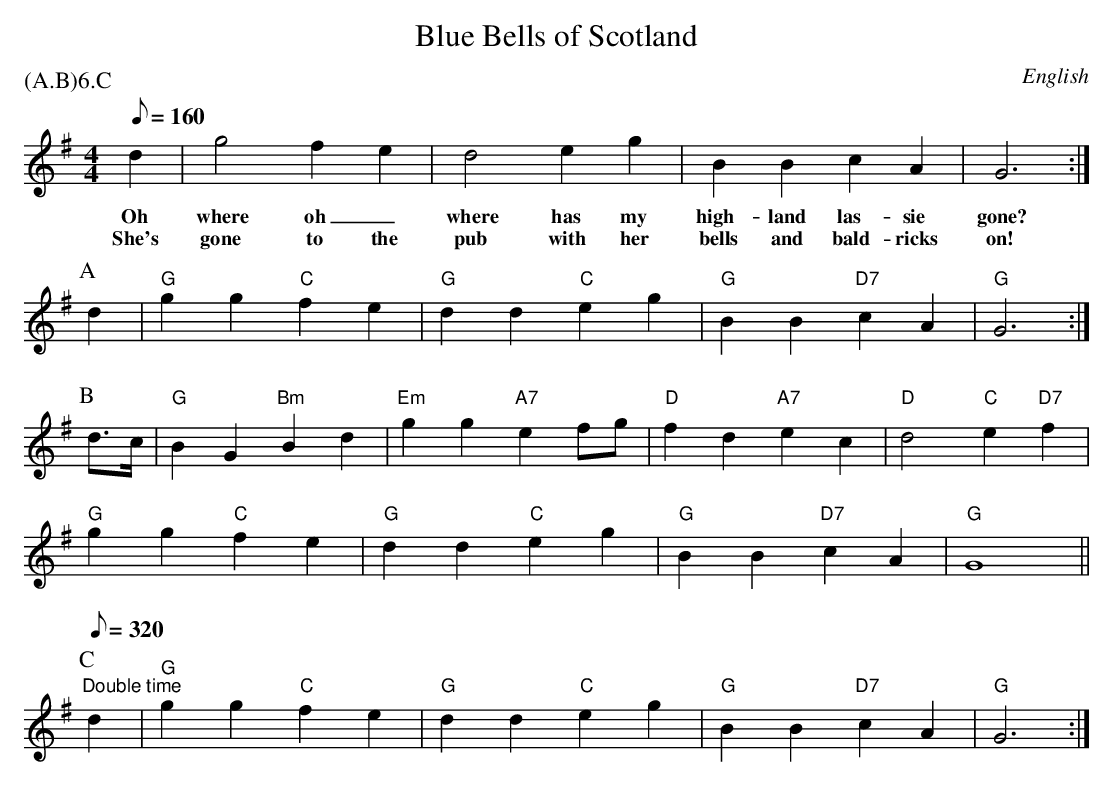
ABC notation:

X:1
T:Blue Bells of Scotland
M:4/4
L:1/8
O:English
P:(A.B)6.C
K:G
Q: 160
d2 | g4    f2  e2   | d4    e2  g2  | B2   B2   c2  A2  | G6 :|
w: Oh   where oh_     where has my   high-land las-sie   gone?
w: She's gone to the  pub with her bells   and  bald-ricks on!
P:A
d2 | "G" g2 g2 "C" f2  e2 | "G" d2 d2 "C" e2 g2 |\
     "G" B2  B2 "D7" c2 A2 | "G" G6 :|
P:B
d>c |\
"G" B2 G2  "Bm" B2 d2 | "Em" g2 g2 "A7" e2 fg  |\
"D" f2 d2 "A7" e2 c2 | "D" d4 "C" e2 "D7" f2 |
"G" g2 g2 "C" f2 e2 | "G" d2 d2 "C"e2 g2 | "G" B2 B2 "D7" c2 A2  | "G" G8 ||
P:C
Q:320
"^Double time" d2 | "G" g2 g2 "C" f2  e2 | "G" d2 d2 "C" e2 g2  |\
     "G" B2  B2 "D7" c2 A2 | "G" G6 :|
